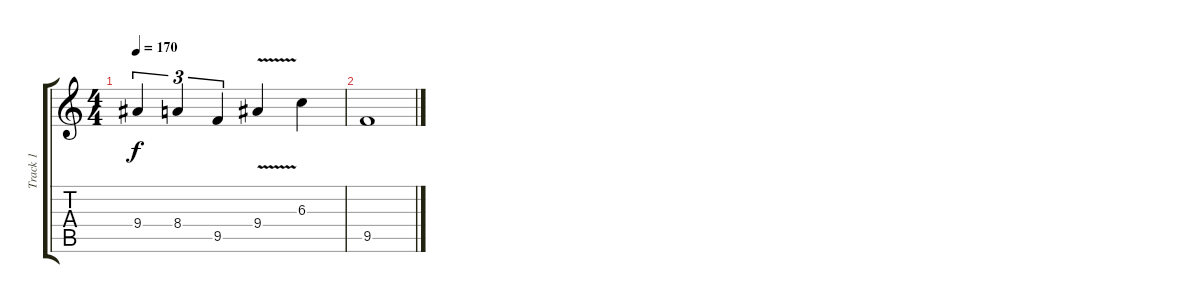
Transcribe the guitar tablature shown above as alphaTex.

\track ("Track 1" "Track 1") {instrument distortionguitar}
\staff {score tabs}
\tuning (Eb4 Bb3 Gb3 Db3 Ab2 Eb2) {hide}
\ts (4 4)
\tempo 170
\clef g2
\ks c
9.4.4{tu (3 2) dy f} 8.4.4{tu (3 2)} 9.5.4{tu (3 2)} 9.4{v}.4 6.3.4 |
9.5.1
